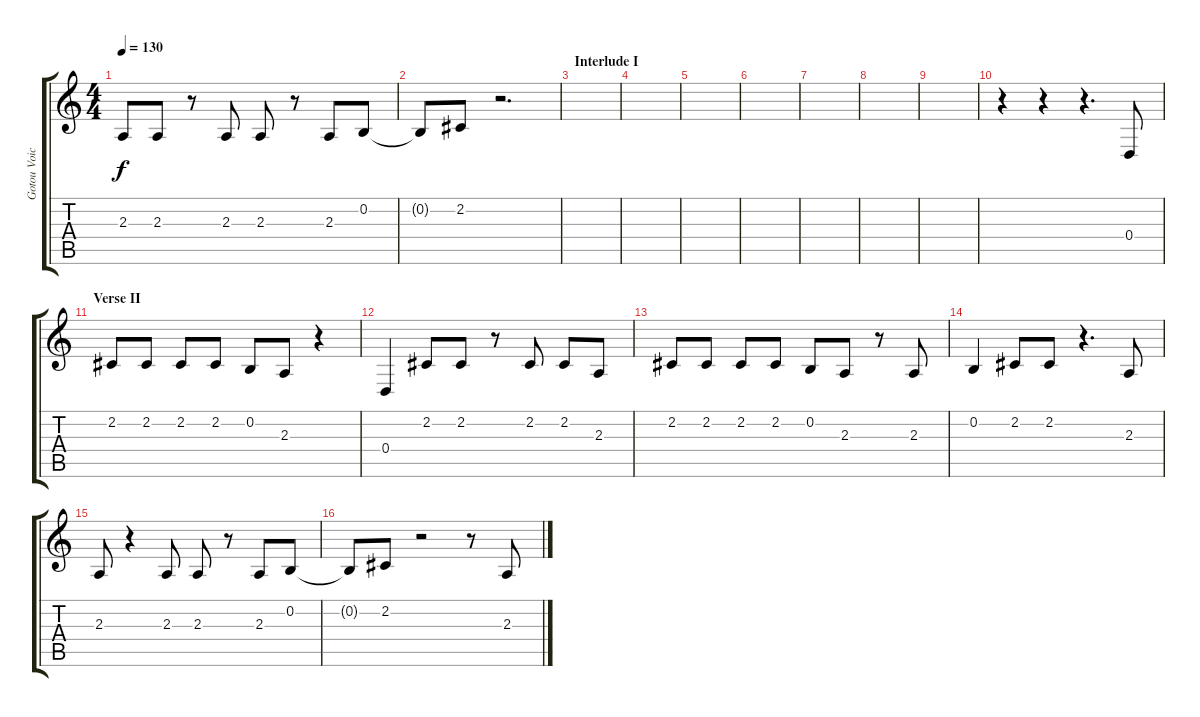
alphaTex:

\track ("Gotou Voice" "Gotou Voic") {instrument flute}
\staff {score tabs}
\tuning (E4 B3 G3 D3 A2 E2) {hide}
\ts (4 4)
\tempo 130
\clef g2
\ks c
2.3.8{dy f} 2.3.8 r.8 2.3.8 2.3.8 r.8 2.3.8 0.2.8 |
0.2{t}.8 2.2.8 r.2{d} |
\section ("" "Interlude I")
|
|
|
|
|
|
|
r.4 r.4 r.4{d} 0.4.8 |
\section ("" "Verse II")
2.2.8 2.2.8 2.2.8 2.2.8 0.2.8 2.3.8 r.4 |
0.4.4 2.2.8 2.2.8 r.8 2.2.8 2.2.8 2.3.8 |
2.2.8 2.2.8 2.2.8 2.2.8 0.2.8 2.3.8 r.8 2.3.8 |
0.2.4 2.2.8 2.2.8 r.4{d} 2.3.8 |
2.3.8 r.4 2.3.8 2.3.8 r.8 2.3.8 0.2.8 |
0.2{t}.8 2.2.8 r.2 r.8 2.3.8
